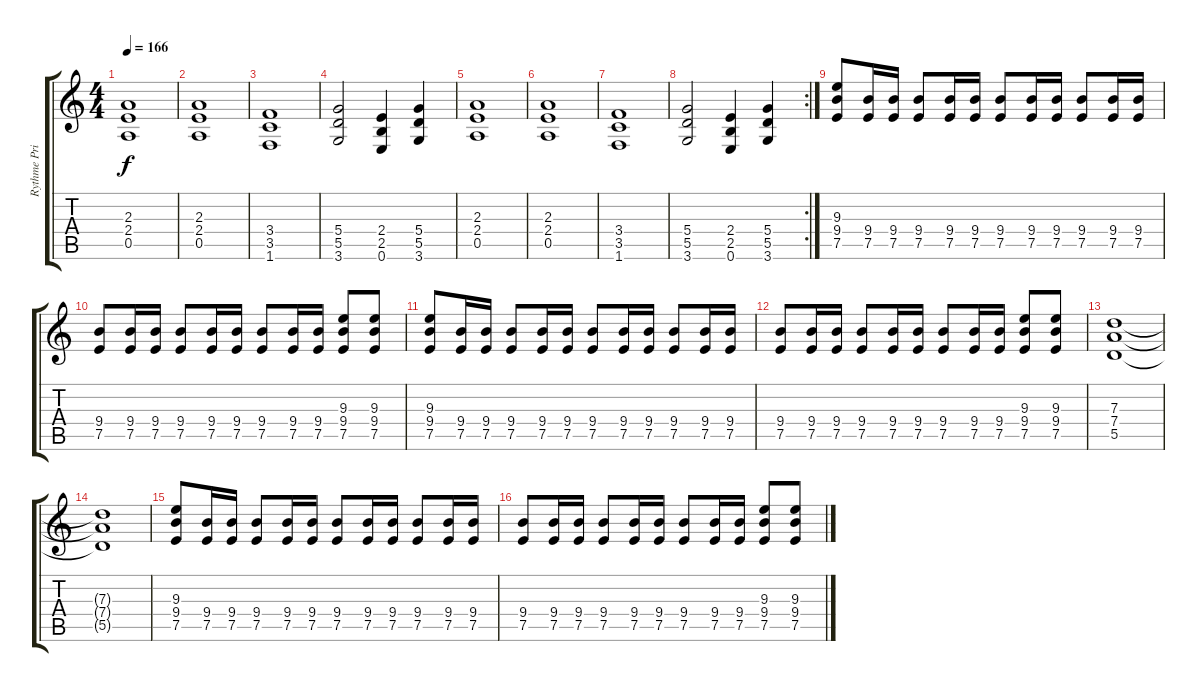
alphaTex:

\track ("Rythme Principal" "Rythme Pri") {instrument distortionguitar}
\staff {score tabs}
\tuning (E4 B3 G3 D3 A2 E2) {hide}
\ts (4 4)
\tempo 166
\clef g2
\ks c
(2.3 2.4 0.5).1{dy f} |
(2.3 2.4 0.5).1 |
(3.4 3.5 1.6).1 |
(5.4 5.5 3.6).2 (2.4 2.5 0.6).4 (5.4 5.5 3.6).4 |
(2.3 2.4 0.5).1 |
(2.3 2.4 0.5).1 |
(3.4 3.5 1.6).1 |
\rc 2
(5.4 5.5 3.6).2 (2.4 2.5 0.6).4 (5.4 5.5 3.6).4 |
(9.3 9.4 7.5).8 (9.4 7.5).16 (9.4 7.5).16 (9.4 7.5).8 (9.4 7.5).16 (9.4 7.5).16 (9.4 7.5).8 (9.4 7.5).16 (9.4 7.5).16 (9.4 7.5).8 (9.4 7.5).16 (9.4 7.5).16 |
(9.4 7.5).8 (9.4 7.5).16 (9.4 7.5).16 (9.4 7.5).8 (9.4 7.5).16 (9.4 7.5).16 (9.4 7.5).8 (9.4 7.5).16 (9.4 7.5).16 (9.3 9.4 7.5).8 (9.3 9.4 7.5).8 |
(9.3 9.4 7.5).8 (9.4 7.5).16 (9.4 7.5).16 (9.4 7.5).8 (9.4 7.5).16 (9.4 7.5).16 (9.4 7.5).8 (9.4 7.5).16 (9.4 7.5).16 (9.4 7.5).8 (9.4 7.5).16 (9.4 7.5).16 |
(9.4 7.5).8 (9.4 7.5).16 (9.4 7.5).16 (9.4 7.5).8 (9.4 7.5).16 (9.4 7.5).16 (9.4 7.5).8 (9.4 7.5).16 (9.4 7.5).16 (9.3 9.4 7.5).8 (9.3 9.4 7.5).8 |
(7.3 7.4 5.5).1 |
(7.3{t} 7.4{t} 5.5{t}).1 |
(9.3 9.4 7.5).8 (9.4 7.5).16 (9.4 7.5).16 (9.4 7.5).8 (9.4 7.5).16 (9.4 7.5).16 (9.4 7.5).8 (9.4 7.5).16 (9.4 7.5).16 (9.4 7.5).8 (9.4 7.5).16 (9.4 7.5).16 |
(9.4 7.5).8 (9.4 7.5).16 (9.4 7.5).16 (9.4 7.5).8 (9.4 7.5).16 (9.4 7.5).16 (9.4 7.5).8 (9.4 7.5).16 (9.4 7.5).16 (9.3 9.4 7.5).8 (9.3 9.4 7.5).8
